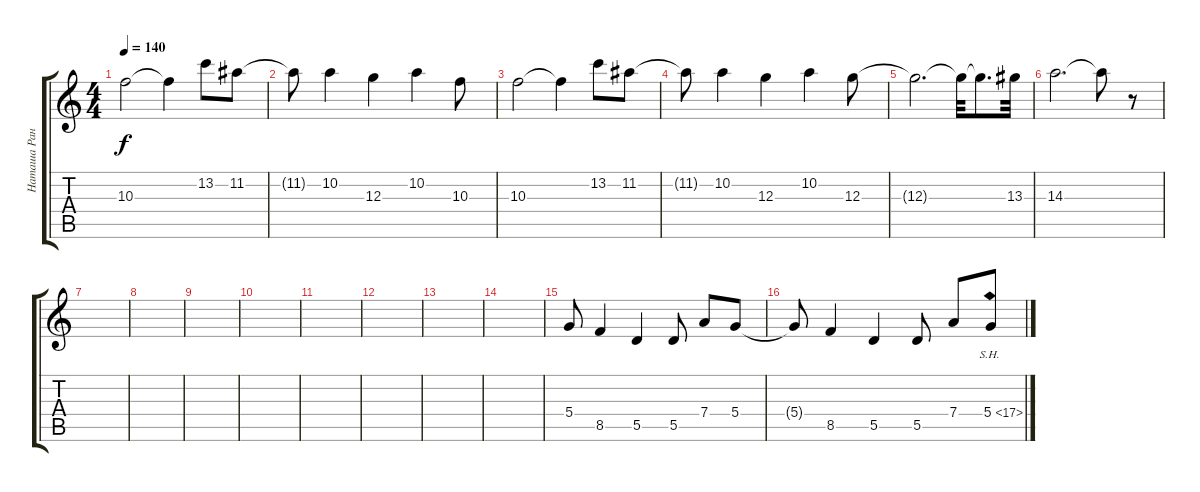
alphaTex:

\track ("Наташа Ранетка" "Наташа Ран") {instrument overdrivenguitar}
\staff {score tabs}
\tuning (E4 B3 G3 D3 A2 E2) {hide}
\ts (4 4)
\tempo 140
\clef g2
\ks c
10.3.2{dy f} 10.3{t}.4 13.2.8 11.2.8 |
11.2{t}.8 10.2.4 12.3.4 10.2.4 10.3.8 |
10.3.2 10.3{t}.4 13.2.8 11.2.8 |
11.2{t}.8 10.2.4 12.3.4 10.2.4 12.3.8 |
12.3{t}.2{d} 12.3{t}.32 12.3{t}.8{d} 13.3.32 |
14.3.2{d} 14.3{t}.8 r.8 |
|
|
|
|
|
|
|
|
5.4.8 8.5.4 5.5.4 5.5.8 7.4.8 5.4.8 |
5.4{t}.8 8.5.4 5.5.4 5.5.8 7.4.8 5.4{sh 12}.8
